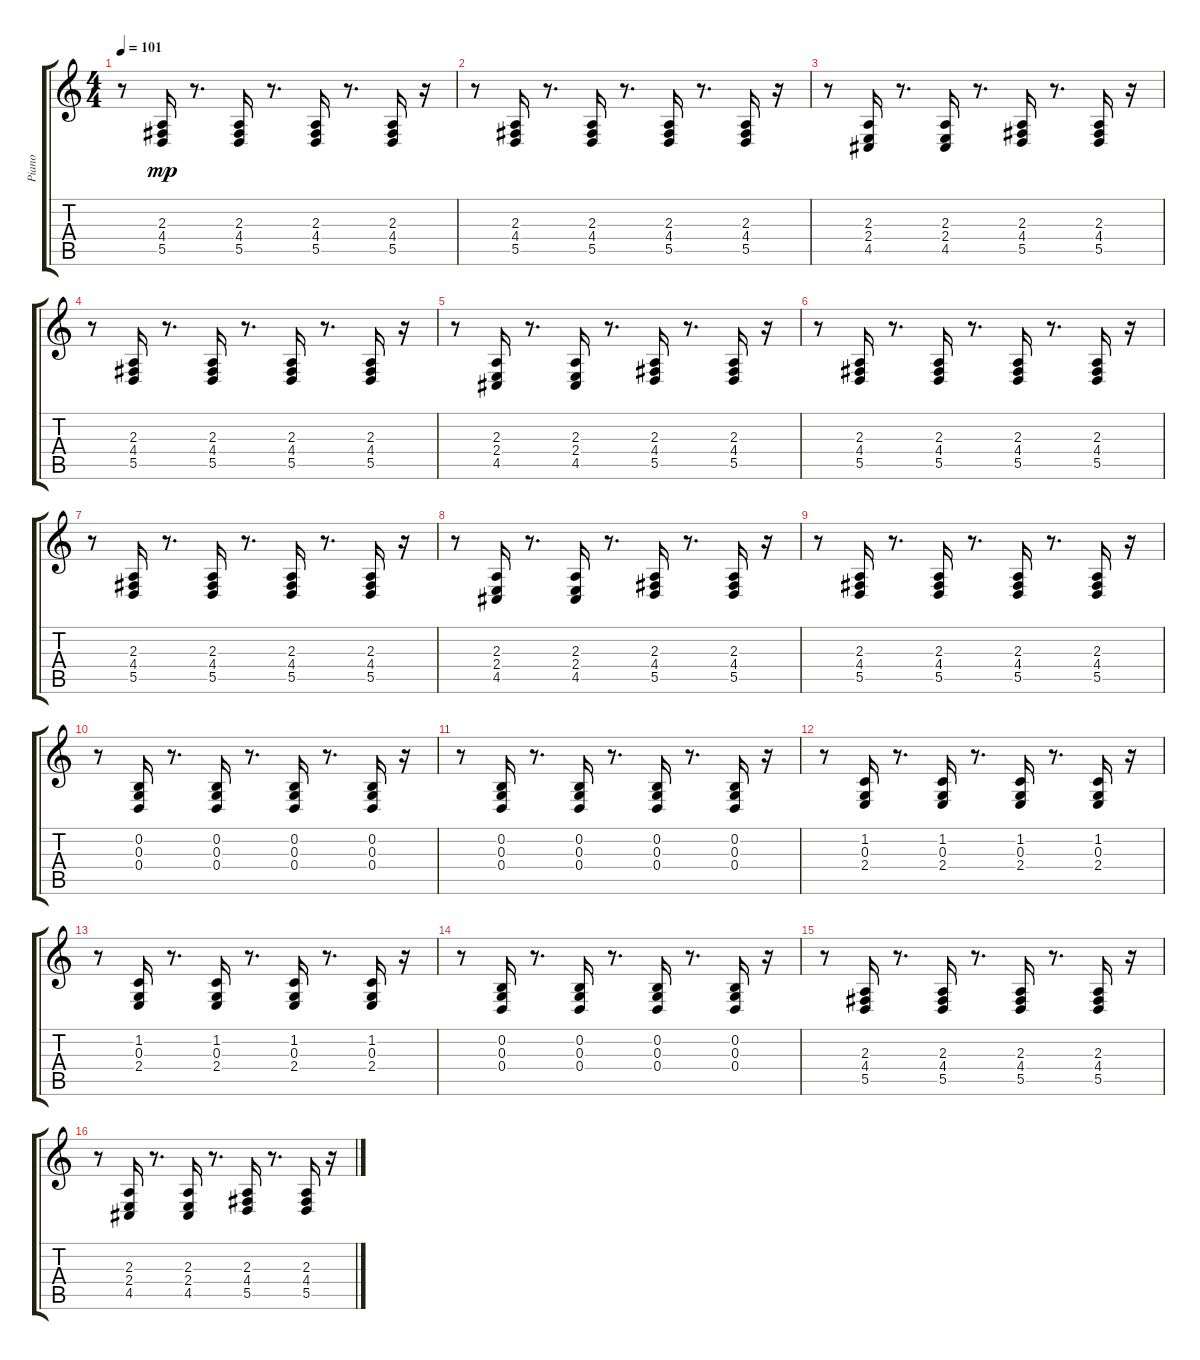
\track ("Piano" "Piano") {instrument electricgrandpiano}
\staff {score tabs}
\tuning (E4 B3 G3 D3 A2 E2) {hide}
\ts (4 4)
\tempo 101
\clef g2
\ks c
r.8{dy mp} (2.3 4.4 5.5).16 r.8{d} (2.3 4.4 5.5).16 r.8{d} (2.3 4.4 5.5).16 r.8{d} (2.3 4.4 5.5).16 r.16 |
r.8 (2.3 4.4 5.5).16 r.8{d} (2.3 4.4 5.5).16 r.8{d} (2.3 4.4 5.5).16 r.8{d} (2.3 4.4 5.5).16 r.16 |
r.8 (2.3 2.4 4.5).16 r.8{d} (2.3 2.4 4.5).16 r.8{d} (2.3 4.4 5.5).16 r.8{d} (2.3 4.4 5.5).16 r.16 |
r.8 (2.3 4.4 5.5).16 r.8{d} (2.3 4.4 5.5).16 r.8{d} (2.3 4.4 5.5).16 r.8{d} (2.3 4.4 5.5).16 r.16 |
r.8 (2.3 2.4 4.5).16 r.8{d} (2.3 2.4 4.5).16 r.8{d} (2.3 4.4 5.5).16 r.8{d} (2.3 4.4 5.5).16 r.16 |
r.8 (2.3 4.4 5.5).16 r.8{d} (2.3 4.4 5.5).16 r.8{d} (2.3 4.4 5.5).16 r.8{d} (2.3 4.4 5.5).16 r.16 |
r.8 (2.3 4.4 5.5).16 r.8{d} (2.3 4.4 5.5).16 r.8{d} (2.3 4.4 5.5).16 r.8{d} (2.3 4.4 5.5).16 r.16 |
r.8 (2.3 2.4 4.5).16 r.8{d} (2.3 2.4 4.5).16 r.8{d} (2.3 4.4 5.5).16 r.8{d} (2.3 4.4 5.5).16 r.16 |
r.8 (2.3 4.4 5.5).16 r.8{d} (2.3 4.4 5.5).16 r.8{d} (2.3 4.4 5.5).16 r.8{d} (2.3 4.4 5.5).16 r.16 |
r.8 (0.2 0.3 0.4).16 r.8{d} (0.2 0.3 0.4).16 r.8{d} (0.2 0.3 0.4).16 r.8{d} (0.2 0.3 0.4).16 r.16 |
r.8 (0.2 0.3 0.4).16 r.8{d} (0.2 0.3 0.4).16 r.8{d} (0.2 0.3 0.4).16 r.8{d} (0.2 0.3 0.4).16 r.16 |
r.8 (1.2 0.3 2.4).16 r.8{d} (1.2 0.3 2.4).16 r.8{d} (1.2 0.3 2.4).16 r.8{d} (1.2 0.3 2.4).16 r.16 |
r.8 (1.2 0.3 2.4).16 r.8{d} (1.2 0.3 2.4).16 r.8{d} (1.2 0.3 2.4).16 r.8{d} (1.2 0.3 2.4).16 r.16 |
r.8 (0.2 0.3 0.4).16 r.8{d} (0.2 0.3 0.4).16 r.8{d} (0.2 0.3 0.4).16 r.8{d} (0.2 0.3 0.4).16 r.16 |
r.8 (2.3 4.4 5.5).16 r.8{d} (2.3 4.4 5.5).16 r.8{d} (2.3 4.4 5.5).16 r.8{d} (2.3 4.4 5.5).16 r.16 |
r.8 (2.3 2.4 4.5).16 r.8{d} (2.3 2.4 4.5).16 r.8{d} (2.3 4.4 5.5).16 r.8{d} (2.3 4.4 5.5).16 r.16
